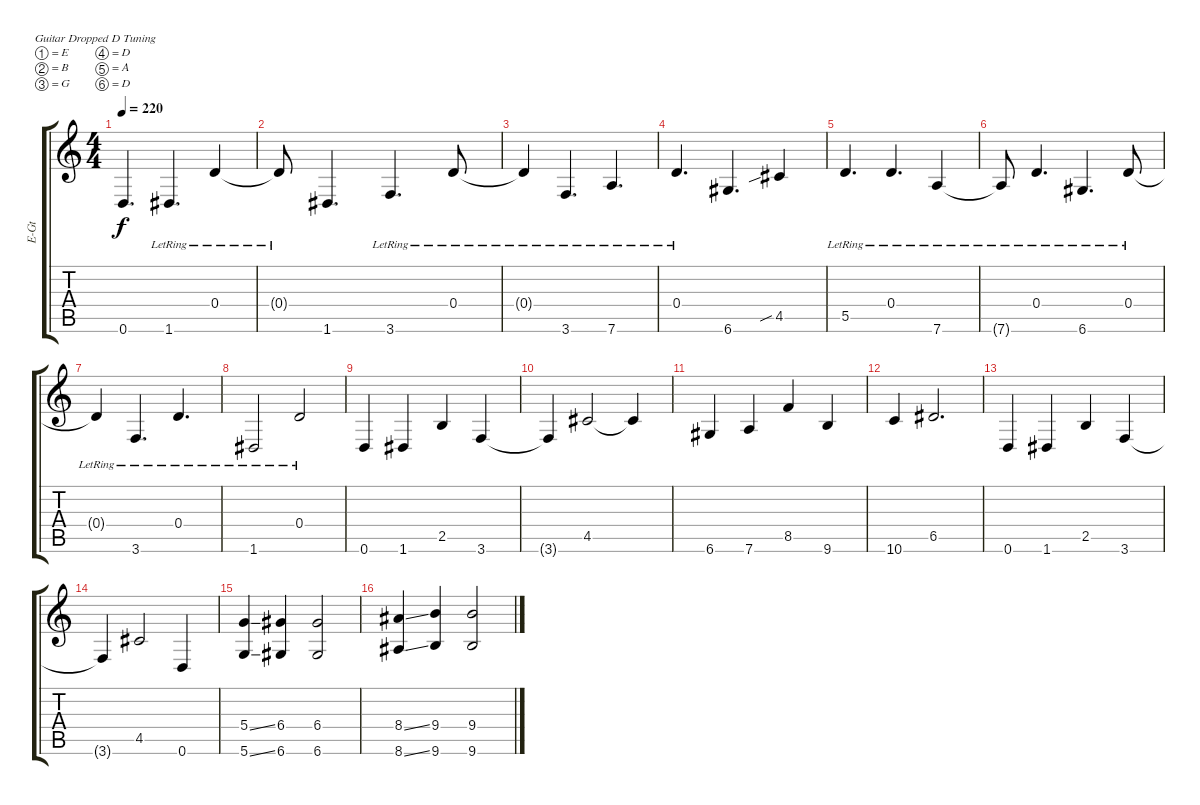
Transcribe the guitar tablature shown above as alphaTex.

\bracketExtendMode groupsimilarinstruments
\otherSystemsTrackNameOrientation horizontal
\track ("Guitar-spare" "E-Gt") {instrument distortionguitar}
\staff {score tabs}
\tuning (E4 B3 G3 D3 A2 D2)
\ts (4 4)
\tempo 220
\clef g2
\ks c
0.6.4{d dy f beam Up} 1.6{lr acc #}.4{d beam Up} 0.4{lr}.4{beam Up} |
0.4{lr t}.8{beam Up} 1.6{acc #}.4{d beam Up} 3.6{lr}.4{d beam Up} 0.4{lr}.8{beam Up} |
0.4{lr t}.4{beam Up} 3.6{lr}.4{d beam Up} 7.6{lr}.4{d beam Up} |
0.4{lr}.4{d beam Up} 6.6{acc #}.4{d beam Up} 4.5{sib acc #}.4{beam Up} |
5.5{lr}.4{d beam Up} 0.4{lr}.4{d beam Up} 7.6{lr}.4{beam Up} |
7.6{lr t}.8{beam Up} 0.4{lr}.4{d beam Up} 6.6{lr acc #}.4{d beam Up} 0.4{lr}.8{beam Up} |
0.4{lr t}.4{beam Up} 3.6{lr}.4{d beam Up} 0.4{lr}.4{d beam Up} |
1.6{lr acc #}.2{beam Up} 0.4{lr}.2{beam Up} |
0.6.4{beam Up} 1.6{acc #}.4{beam Up} 2.5.4{beam Up} 3.6.4{beam Up} |
3.6{t}.4{beam Up} 4.5{acc #}.2{beam Up} 4.5{t acc #}.4{beam Up} |
6.6{acc #}.4{beam Up} 7.6.4{beam Up} 8.5.4{beam Up} 9.6.4{beam Up} |
10.6.4{beam Up} 6.5{acc #}.2{d beam Up} |
0.6.4{beam Up} 1.6{acc #}.4{beam Up} 2.5.4{beam Up} 3.6.4{beam Up} |
3.6{t}.4{beam Up} 4.5{acc #}.2{beam Up} 0.6.4{beam Up} |
(5.4{ss} 5.6{ss}).4{beam Up} (6.4{acc #} 6.6{acc #}).4{beam Up} (6.4{acc #} 6.6{acc #}).2{beam Up} |
(8.4{ss acc #} 8.6{ss acc #}).4{beam Up} (9.4 9.6).4{beam Up} (9.4 9.6).2{beam Up}
